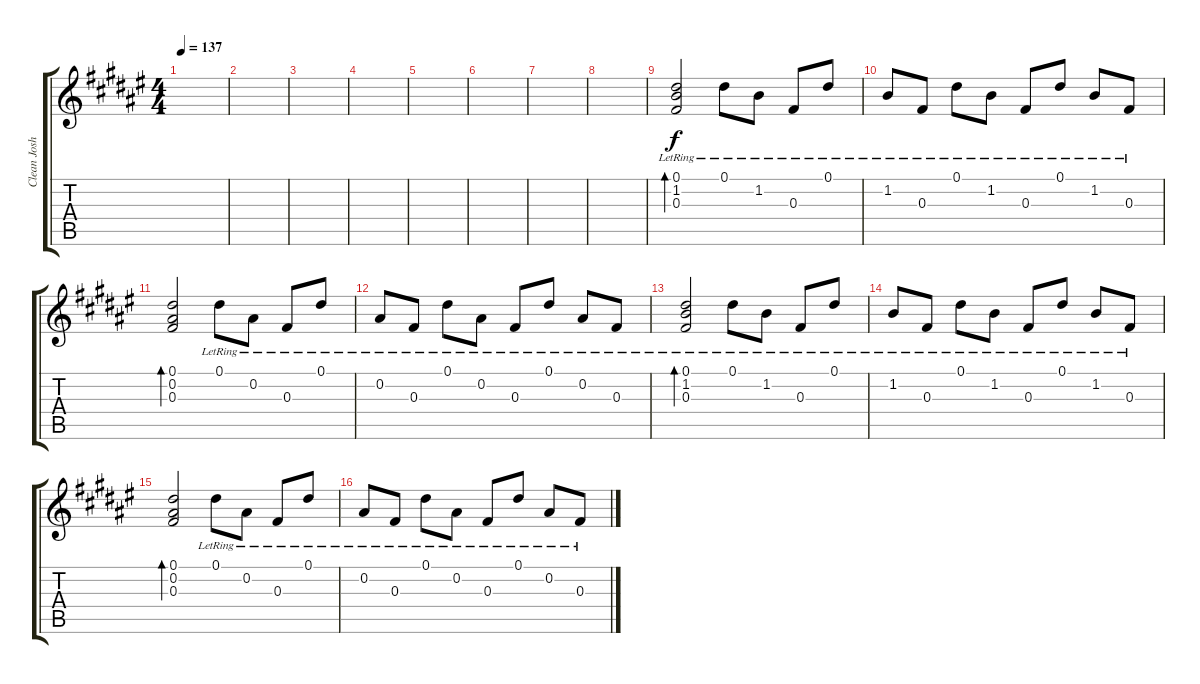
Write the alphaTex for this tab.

\track ("Clean Josh Rand" "Clean Josh") {instrument acousticguitarsteel}
\staff {score tabs}
\tuning (Eb4 Bb3 Gb3 Db3 Ab2 Eb2) {hide}
\ts (4 4)
\tempo 137
\clef g2
\ks d#minor
|
|
|
|
|
|
|
|
(0.1{lr} 1.2{lr} 0.3{lr}).2{bd 240} 0.1{lr}.8 1.2{lr}.8 0.3{lr}.8 0.1{lr}.8 |
1.2{lr}.8 0.3{lr}.8 0.1{lr}.8 1.2{lr}.8 0.3{lr}.8 0.1{lr}.8 1.2{lr}.8 0.3{lr}.8 |
(0.1 0.2 0.3).2{bd 240} 0.1{lr}.8 0.2{lr}.8 0.3{lr}.8 0.1{lr}.8 |
0.2{lr}.8 0.3{lr}.8 0.1{lr}.8 0.2{lr}.8 0.3{lr}.8 0.1{lr}.8 0.2{lr}.8 0.3{lr}.8 |
(0.1{lr} 1.2{lr} 0.3{lr}).2{bd 240} 0.1{lr}.8 1.2{lr}.8 0.3{lr}.8 0.1{lr}.8 |
1.2{lr}.8 0.3{lr}.8 0.1{lr}.8 1.2{lr}.8 0.3{lr}.8 0.1{lr}.8 1.2{lr}.8 0.3{lr}.8 |
(0.1 0.2 0.3).2{bd 240} 0.1{lr}.8 0.2{lr}.8 0.3{lr}.8 0.1{lr}.8 |
0.2{lr}.8 0.3{lr}.8 0.1{lr}.8 0.2{lr}.8 0.3{lr}.8 0.1{lr}.8 0.2{lr}.8 0.3{lr}.8
